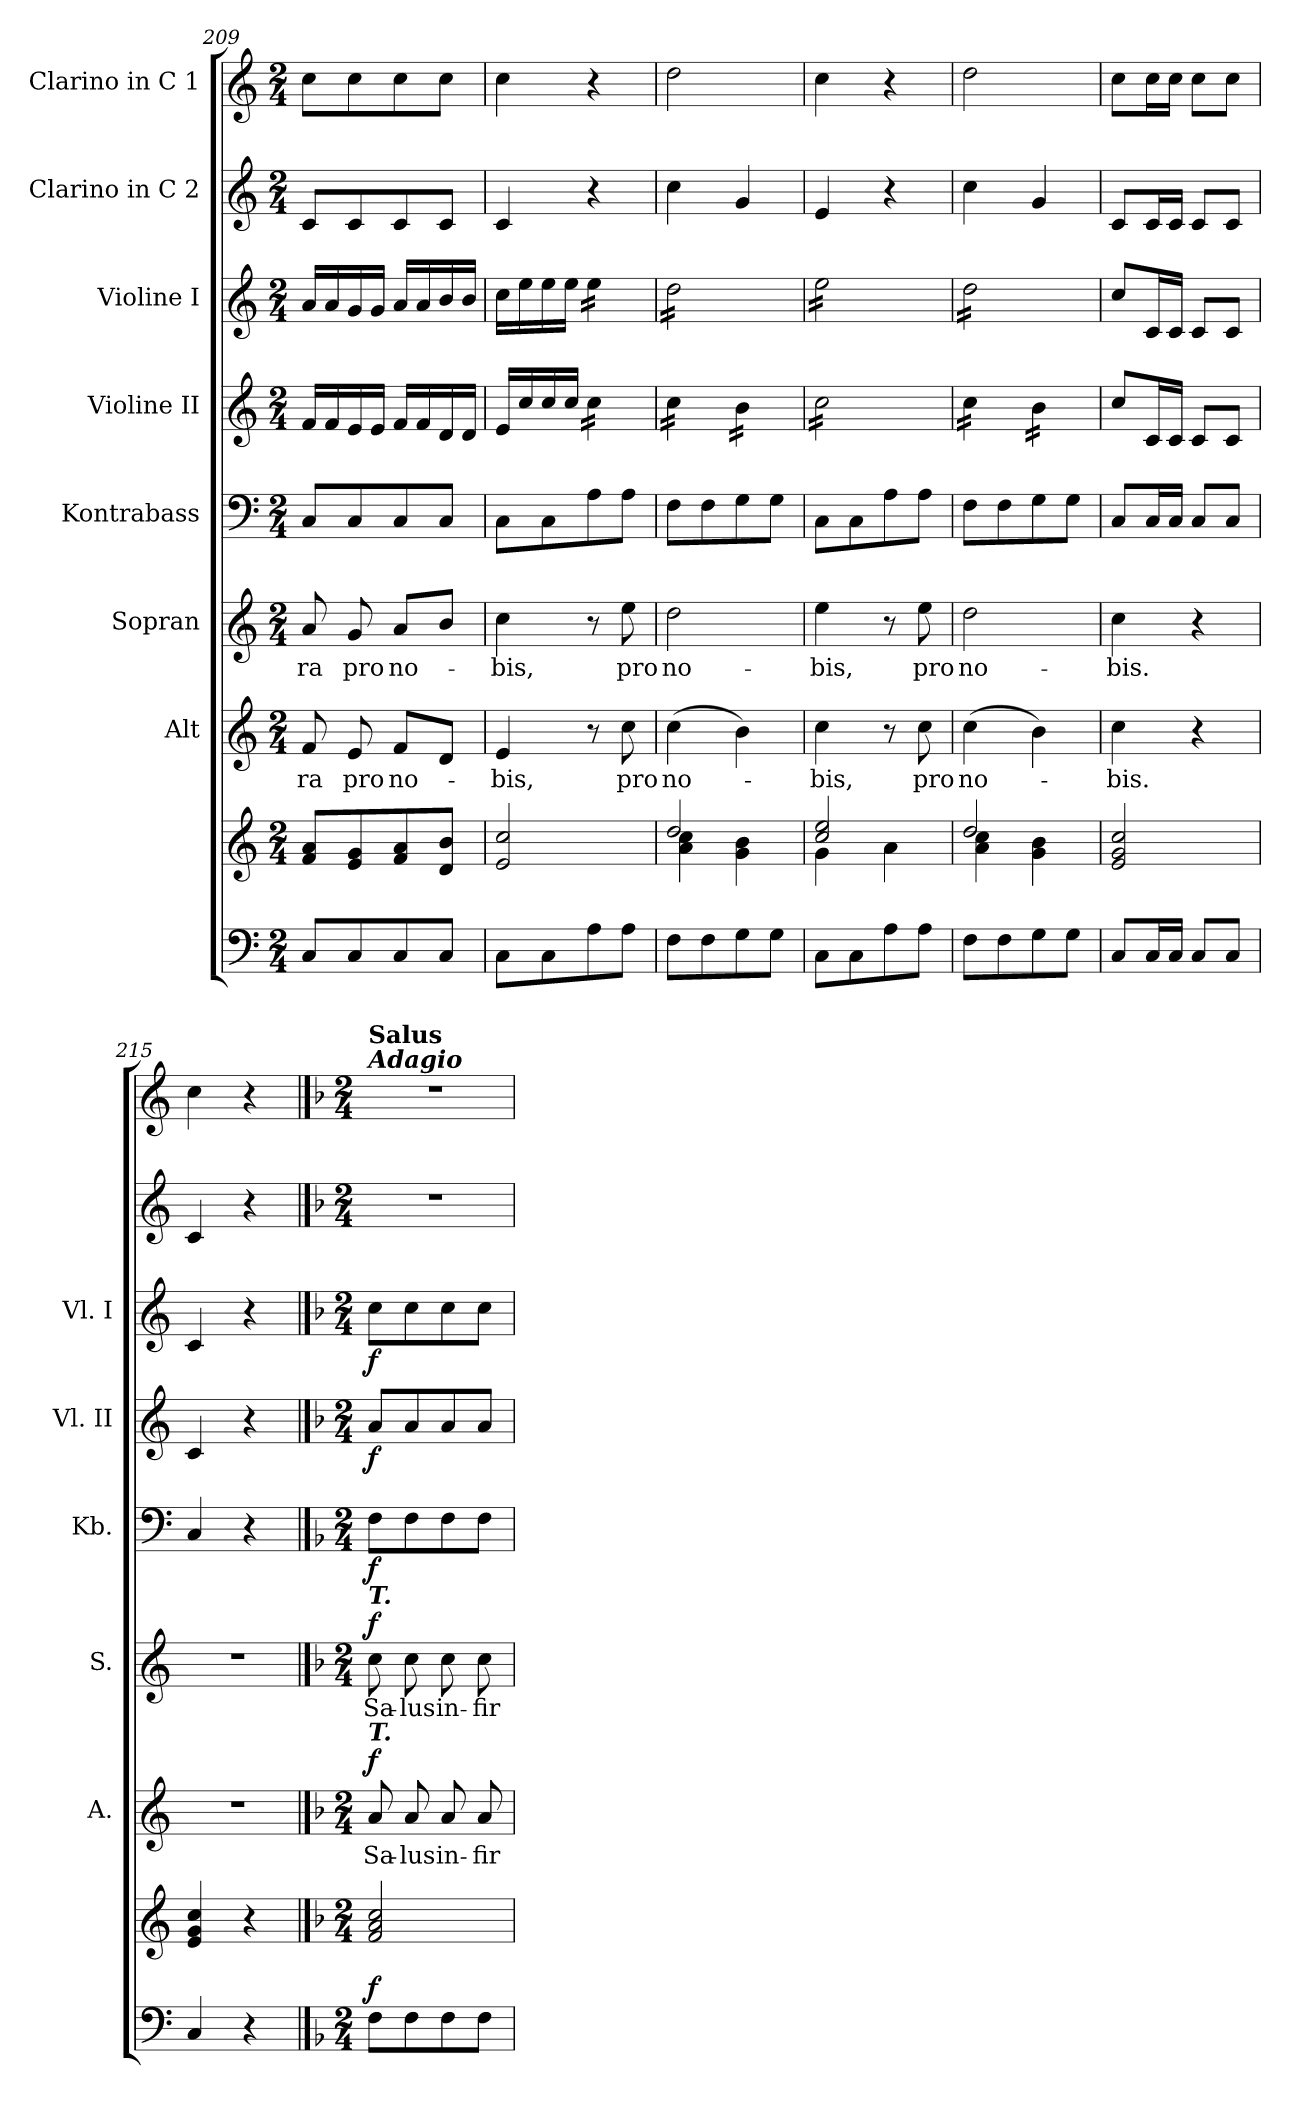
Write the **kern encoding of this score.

**kern	**kern	**dynam	**kern	**text	**dynam	**kern	**text	**dynam	**kern	**dynam	**kern	**dynam	**kern	**dynam	**kern	**kern
*part8	*part8	*part8	*part7	*part7	*part7	*part6	*part6	*part6	*part5	*part5	*part4	*part4	*part3	*part3	*part2	*part1
*staff9	*staff8	*staff8/9	*staff7	*staff7	*staff7	*staff6	*staff6	*staff6	*staff5	*staff5	*staff4	*staff4	*staff3	*staff3	*staff2	*staff1
*	*	*	*I"Alt	*	*	*I"Sopran	*	*	*I"Kontrabass	*	*I"Violine II	*	*I"Violine I	*	*I"Clarino in C 2	*I"Clarino in C 1
*	*	*	*I'A.	*	*	*I'S.	*	*	*I'Kb.	*	*I'Vl. II	*	*I'Vl. I	*	*	*
*clefF4	*clefG2	*	*clefG2	*	*	*clefG2	*	*	*clefF4	*	*clefG2	*	*clefG2	*	*clefG2	*clefG2
*	*	*	*	*	*	*	*	*	*ITrd7c12	*	*	*	*	*	*	*
*k[]	*k[]	*	*k[]	*	*	*k[]	*	*	*k[]	*	*k[]	*	*k[]	*	*k[]	*k[]
*C:	*C:	*	*C:	*	*	*C:	*	*	*C:	*	*C:	*	*C:	*	*C:	*C:
*M2/4	*M2/4	*	*M2/4	*	*	*M2/4	*	*	*M2/4	*	*M2/4	*	*M2/4	*	*M2/4	*M2/4
=209	=209	=209	=209	=209	=209	=209	=209	=209	=209	=209	=209	=209	=209	=209	=209	=209
!	!	!	!	!LO:LY:b	!	!	!LO:LY:b	!	!	!	!	!	!	!	!	!
8C/L	8f/ 8a/L	.	8f/	-ra	.	8a/	-ra	.	8CC/L	.	16f/LL	.	16a/LL	.	8c/L	8cc\L
.	.	.	.	.	.	.	.	.	.	.	16f/	.	16a/	.	.	.
!	!	!	!	!LO:LY:b	!	!	!LO:LY:b	!	!	!	!	!	!	!	!	!
8C/	8e/ 8g/	.	8e/	pro	.	8g/	pro	.	8CC/	.	16e/	.	16g/	.	8c/	8cc\
.	.	.	.	.	.	.	.	.	.	.	16e/JJ	.	16g/JJ	.	.	.
!	!	!	!	!LO:LY:b	!	!	!LO:LY:b	!	!	!	!	!	!	!	!	!
8C/	8f/ 8a/	.	8f/L	no-	.	8a/L	no-	.	8CC/	.	16f/LL	.	16a/LL	.	8c/	8cc\
.	.	.	.	.	.	.	.	.	.	.	16f/	.	16a/	.	.	.
8C/J	8d/ 8b/J	.	8d/J	.	.	8b/J	.	.	8CC/J	.	16d/	.	16b/	.	8c/J	8cc\J
.	.	.	.	.	.	.	.	.	.	.	16d/JJ	.	16b/JJ	.	.	.
=210	=210	=210	=210	=210	=210	=210	=210	=210	=210	=210	=210	=210	=210	=210	=210	=210
!	!	!	!	!LO:LY:b	!	!	!LO:LY:b	!	!	!	!	!	!	!	!	!
8C\L	2e/ 2cc/	.	4e/	-bis,	.	4cc\	-bis,	.	8CC\L	.	16e/LL	.	16cc\LL	.	4c/	4cc\
.	.	.	.	.	.	.	.	.	.	.	16cc/	.	16ee\	.	.	.
8C\	.	.	.	.	.	.	.	.	8CC\	.	16cc/	.	16ee\	.	.	.
.	.	.	.	.	.	.	.	.	.	.	16cc/JJ	.	16ee\JJ	.	.	.
*	*	*	*	*	*	*	*	*	*	*	*tremolo	*	*	*	*	*
*	*	*	*	*	*	*	*	*	*	*	*	*	*tremolo	*	*	*
8A\	.	.	8r	.	.	8r	.	.	8AA\	.	16cc\LL	.	16ee\LL	.	4r	4r
.	.	.	.	.	.	.	.	.	.	.	16cc\	.	16ee\	.	.	.
!	!	!	!	!LO:LY:b	!	!	!LO:LY:b	!	!	!	!	!	!	!	!	!
8A\J	.	.	8cc\	pro	.	8ee\	pro	.	8AA\J	.	16cc\	.	16ee\	.	.	.
.	.	.	.	.	.	.	.	.	.	.	16cc\JJ	.	16ee\JJ	.	.	.
=211	=211	=211	=211	=211	=211	=211	=211	=211	=211	=211	=211	=211	=211	=211	=211	=211
*	*^	*	*	*	*	*	*	*	*	*	*	*	*	*	*	*
!	!	!	!	!	!LO:LY:b	!	!	!LO:LY:b	!	!	!	!	!	!	!	!	!
8F\L	2dd/	4a\ 4cc\	.	(>4cc\	no-	.	2dd\	no-	.	8FF\L	.	16cc\LL	.	16dd\LL	.	4cc\	2dd\
.	.	.	.	.	.	.	.	.	.	.	.	16cc\	.	16dd\	.	.	.
8F\	.	.	.	.	.	.	.	.	.	8FF\	.	16cc\	.	16dd\	.	.	.
.	.	.	.	.	.	.	.	.	.	.	.	16cc\JJ	.	16dd\	.	.	.
8G\	.	4g\ 4b\	.	4b\)	.	.	.	.	.	8GG\	.	16b\LL	.	16dd\	.	4g/	.
.	.	.	.	.	.	.	.	.	.	.	.	16b\	.	16dd\	.	.	.
8G\J	.	.	.	.	.	.	.	.	.	8GG\J	.	16b\	.	16dd\	.	.	.
.	.	.	.	.	.	.	.	.	.	.	.	16b\JJ	.	16dd\JJ	.	.	.
=212	=212	=212	=212	=212	=212	=212	=212	=212	=212	=212	=212	=212	=212	=212	=212	=212	=212
!	!	!	!	!	!LO:LY:b	!	!	!LO:LY:b	!	!	!	!	!	!	!	!	!
8C\L	2cc/ 2ee/	4g\	.	4cc\	-bis,	.	4ee\	-bis,	.	8CC\L	.	16cc\LL	.	16ee\LL	.	4e/	4cc\
.	.	.	.	.	.	.	.	.	.	.	.	16cc\	.	16ee\	.	.	.
8C\	.	.	.	.	.	.	.	.	.	8CC\	.	16cc\	.	16ee\	.	.	.
.	.	.	.	.	.	.	.	.	.	.	.	16cc\	.	16ee\	.	.	.
8A\	.	4a\	.	8r	.	.	8r	.	.	8AA\	.	16cc\	.	16ee\	.	4r	4r
.	.	.	.	.	.	.	.	.	.	.	.	16cc\	.	16ee\	.	.	.
!	!	!	!	!	!LO:LY:b	!	!	!LO:LY:b	!	!	!	!	!	!	!	!	!
8A\J	.	.	.	8cc\	pro	.	8ee\	pro	.	8AA\J	.	16cc\	.	16ee\	.	.	.
.	.	.	.	.	.	.	.	.	.	.	.	16cc\JJ	.	16ee\JJ	.	.	.
=213	=213	=213	=213	=213	=213	=213	=213	=213	=213	=213	=213	=213	=213	=213	=213	=213	=213
!	!	!	!	!	!LO:LY:b	!	!	!LO:LY:b	!	!	!	!	!	!	!	!	!
8F\L	2dd/	4a\ 4cc\	.	(>4cc\	no-	.	2dd\	no-	.	8FF\L	.	16cc\LL	.	16dd\LL	.	4cc\	2dd\
.	.	.	.	.	.	.	.	.	.	.	.	16cc\	.	16dd\	.	.	.
8F\	.	.	.	.	.	.	.	.	.	8FF\	.	16cc\	.	16dd\	.	.	.
.	.	.	.	.	.	.	.	.	.	.	.	16cc\JJ	.	16dd\	.	.	.
8G\	.	4g\ 4b\	.	4b\)	.	.	.	.	.	8GG\	.	16b\LL	.	16dd\	.	4g/	.
.	.	.	.	.	.	.	.	.	.	.	.	16b\	.	16dd\	.	.	.
8G\J	.	.	.	.	.	.	.	.	.	8GG\J	.	16b\	.	16dd\	.	.	.
.	.	.	.	.	.	.	.	.	.	.	.	16b\JJ	.	16dd\JJ	.	.	.
*	*	*	*	*	*	*	*	*	*	*	*	*	*	*Xtremolo	*	*	*
*	*	*	*	*	*	*	*	*	*	*	*	*Xtremolo	*	*	*	*	*
*	*v	*v	*	*	*	*	*	*	*	*	*	*	*	*	*	*	*
=214	=214	=214	=214	=214	=214	=214	=214	=214	=214	=214	=214	=214	=214	=214	=214	=214
!	!	!	!	!LO:LY:b	!	!	!LO:LY:b	!	!	!	!	!	!	!	!	!
8C/L	2e/ 2g/ 2cc/	.	4cc\	-bis.	.	4cc\	-bis.	.	8CC/L	.	8cc/L	.	8cc/L	.	8c/L	8cc\L
16C/L	.	.	.	.	.	.	.	.	16CC/L	.	16c/L	.	16c/L	.	16c/L	16cc\L
16C/JJ	.	.	.	.	.	.	.	.	16CC/JJ	.	16c/JJ	.	16c/JJ	.	16c/JJ	16cc\JJ
8C/L	.	.	4r	.	.	4r	.	.	8CC/L	.	8c/L	.	8c/L	.	8c/L	8cc\L
8C/J	.	.	.	.	.	.	.	.	8CC/J	.	8c/J	.	8c/J	.	8c/J	8cc\J
=215	=215	=215	=215	=215	=215	=215	=215	=215	=215	=215	=215	=215	=215	=215	=215	=215
4C/	4e/ 4g/ 4cc/	.	2r	.	.	2r	.	.	4CC/	.	4c/	.	4c/	.	4c/	4cc\
4r	4r	.	.	.	.	.	.	.	4r	.	4r	.	4r	.	4r	4r
!!LO:LB:g=z
==216	==216	==216	==216	==216	==216	==216	==216	==216	==216	==216	==216	==216	==216	==216	==216	==216
*k[b-]	*k[b-]	*	*k[b-]	*	*	*k[b-]	*	*	*k[b-]	*	*k[b-]	*	*k[b-]	*	*k[b-]	*k[b-]
*F:	*F:	*	*F:	*	*	*F:	*	*	*F:	*	*F:	*	*F:	*	*F:	*F:
*M2/4	*M2/4	*	*M2/4	*	*	*M2/4	*	*	*M2/4	*	*M2/4	*	*M2/4	*	*M2/4	*M2/4
!	!	!	!	!	!	!	!	!	!	!	!	!	!	!	!	!LO:TX:a:Bi:t=Adagio
!	!	!	!	!	!	!	!	!	!	!	!	!	!	!	!	!LO:TX:a:B:t=Salus
!	!	!	!	!	!	!LO:TX:a:Bi:t=T.	!	!	!	!	!	!	!	!	!	!
!	!	!	!LO:TX:a:Bi:t=T.	!	!	!	!	!	!	!	!	!	!	!	!	!
!	!	!LO:DY:a=2	!	!LO:LY:b	!LO:DY:a	!	!LO:LY:b	!LO:DY:a	!	!LO:DY:b	!	!LO:DY:b	!	!LO:DY:b	!	!
8F\L	2f/ 2a/ 2cc/	f	8a/	Sa-	f	8cc\	Sa-	f	8FF\L	f	8a/L	f	8cc\L	f	2r	2r
!	!	!	!	!LO:LY:b	!	!	!LO:LY:b	!	!	!	!	!	!	!	!	!
8F\	.	.	8a/	-lus	.	8cc\	-lus	.	8FF\	.	8a/	.	8cc\	.	.	.
!	!	!	!	!LO:LY:b	!	!	!LO:LY:b	!	!	!	!	!	!	!	!	!
8F\	.	.	8a/	in-	.	8cc\	in-	.	8FF\	.	8a/	.	8cc\	.	.	.
!	!	!	!	!LO:LY:b	!	!	!LO:LY:b	!	!	!	!	!	!	!	!	!
8F\J	.	.	8a/	-fir-	.	8cc\	-fir-	.	8FF\J	.	8a/J	.	8cc\J	.	.	.
=	=	=	=	=	=	=	=	=	=	=	=	=	=	=	=	=
*-	*-	*-	*-	*-	*-	*-	*-	*-	*-	*-	*-	*-	*-	*-	*-	*-
